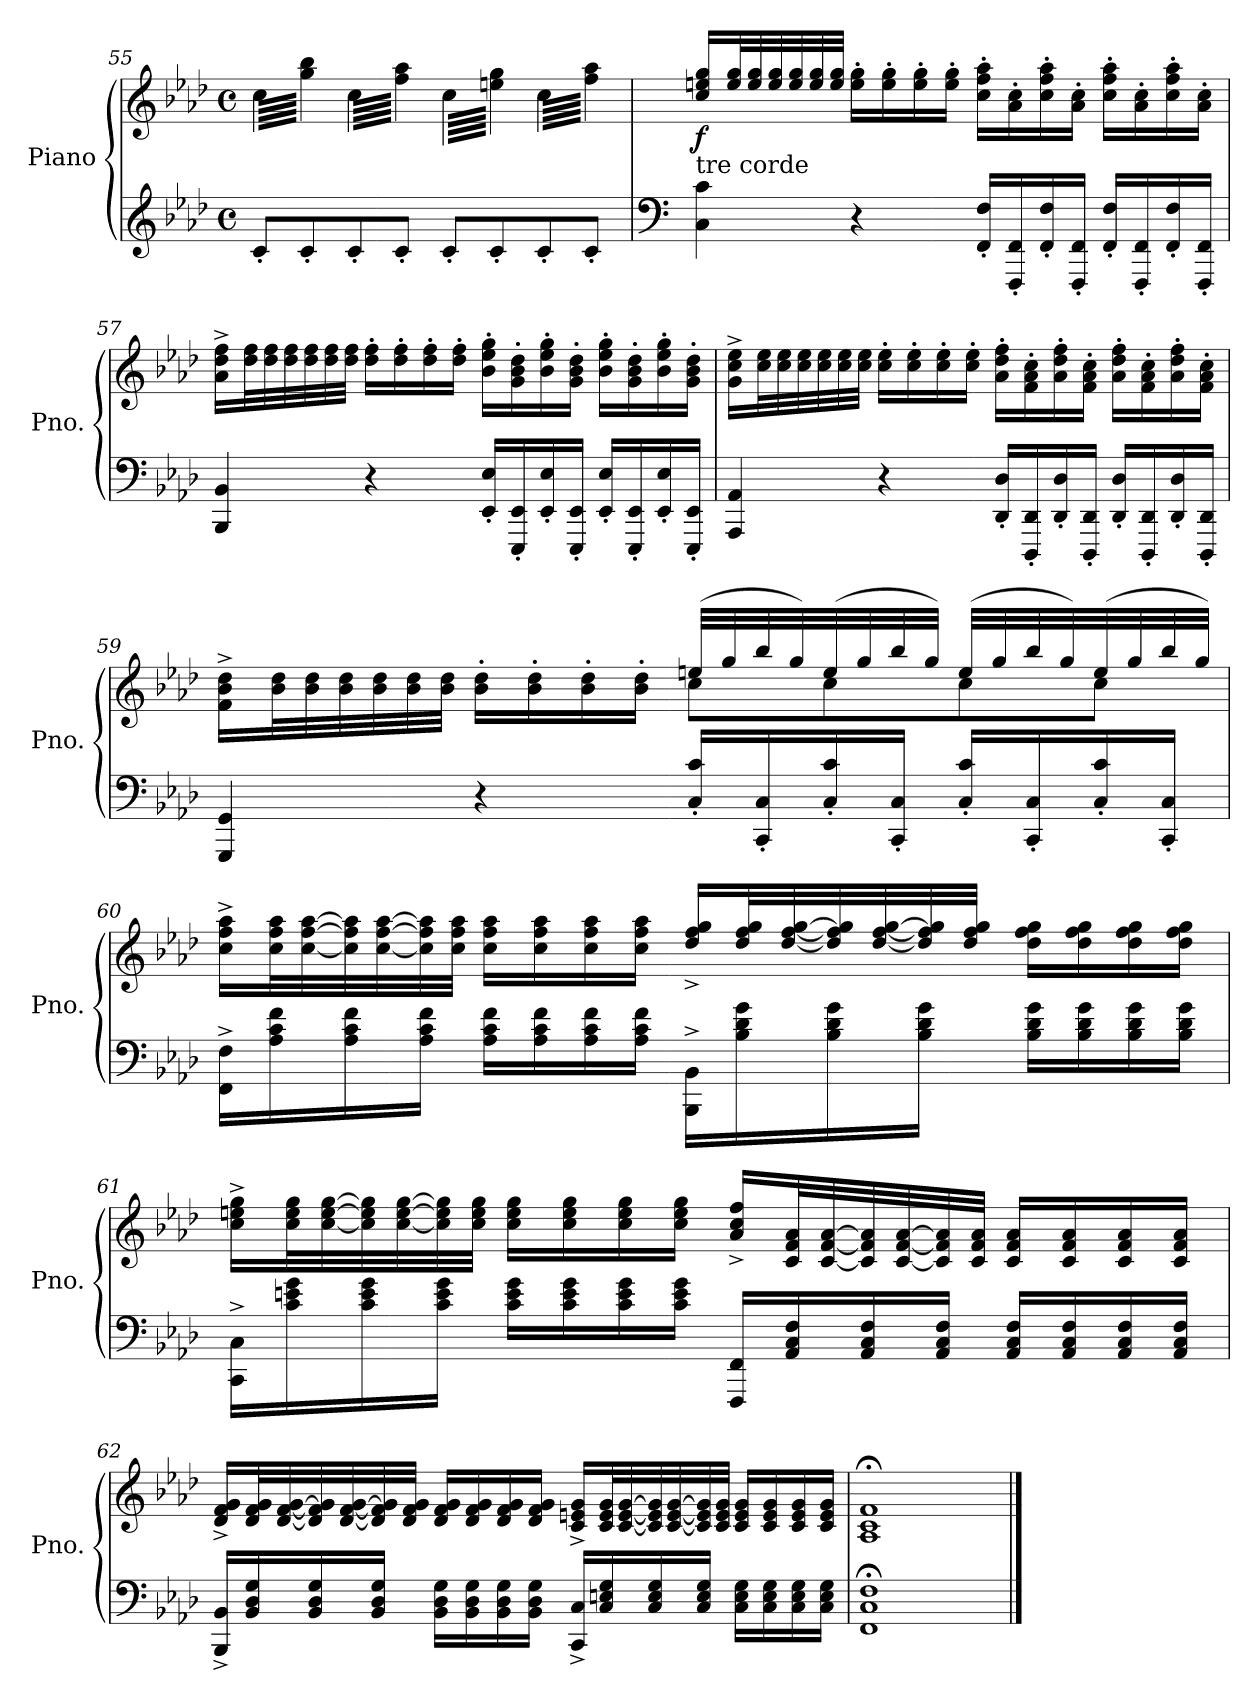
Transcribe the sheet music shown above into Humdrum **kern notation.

**kern	**kern	**dynam
*part1	*part1	*part1
*staff2	*staff1	*staff1/2
*I"Piano	*	*
*I'Pno.	*	*
*clefG2	*clefG2	*
*k[b-e-a-d-]	*k[b-e-a-d-]	*
*M4/4	*M4/4	*
*met(c)	*met(c)	*
=55	=55	=55
*	*tremolo	*
8c'/L	64cc\LLLL	.
.	64gg\ 64bb-\	.
.	64cc\	.
.	64gg\ 64bb-\	.
.	64cc\	.
.	64gg\ 64bb-\	.
.	64cc\	.
.	64gg\ 64bb-\	.
8c'/	64cc\	.
.	64gg\ 64bb-\	.
.	64cc\	.
.	64gg\ 64bb-\	.
.	64cc\	.
.	64gg\ 64bb-\	.
.	64cc\	.
.	64gg\ 64bb-\JJJJ	.
8c'/	64cc\LLLL	.
.	64ff\ 64aa-\	.
.	64cc\	.
.	64ff\ 64aa-\	.
.	64cc\	.
.	64ff\ 64aa-\	.
.	64cc\	.
.	64ff\ 64aa-\	.
8c'/J	64cc\	.
.	64ff\ 64aa-\	.
.	64cc\	.
.	64ff\ 64aa-\	.
.	64cc\	.
.	64ff\ 64aa-\	.
.	64cc\	.
.	64ff\ 64aa-\JJJJ	.
8c'/L	64cc\LLLL	.
.	64een\ 64gg\	.
.	64cc\	.
.	64een\ 64gg\	.
.	64cc\	.
.	64een\ 64gg\	.
.	64cc\	.
.	64een\ 64gg\	.
8c'/	64cc\	.
.	64een\ 64gg\	.
.	64cc\	.
.	64een\ 64gg\	.
.	64cc\	.
.	64een\ 64gg\	.
.	64cc\	.
.	64een\ 64gg\JJJJ	.
8c'/	64cc\LLLL	.
.	64ff\ 64aa-\	.
.	64cc\	.
.	64ff\ 64aa-\	.
.	64cc\	.
.	64ff\ 64aa-\	.
.	64cc\	.
.	64ff\ 64aa-\	.
8c'/J	64cc\	.
.	64ff\ 64aa-\	.
.	64cc\	.
.	64ff\ 64aa-\	.
.	64cc\	.
.	64ff\ 64aa-\	.
.	64cc\	.
.	64ff\ 64aa-\JJJJ	.
*	*Xtremolo	*
=56	=56	=56
*clefF4	*	*
*	*MM80	*
!LO:TX:a:t=tre corde	!	!
!	!	!LO:DY:b
4C\ 4c\	16cc/ 16een/ 16gg/LL	f
.	.	.
.	.	.
.	.	.
.	32ee/ 32gg/L	.
.	.	.
.	32ee/ 32gg/	.
.	.	.
.	32ee/ 32gg/	.
.	32ee/ 32gg/	.
.	32ee/ 32gg/	.
.	32ee/ 32gg/JJJ	.
4r	16ee\' 16gg\'LL	.
.	16ee\' 16gg\'	.
.	16ee\' 16gg\'	.
.	16ee\' 16gg\'JJ	.
16FF/' 16F/'LL	16cc\' 16ff\' 16aa-\'LL	.
16FFF/' 16FF/'	16a-\' 16cc\'	.
16FF/' 16F/'	16cc\' 16ff\' 16aa-\'	.
16FFF/' 16FF/'JJ	16a-\' 16cc\'JJ	.
16FF/' 16F/'LL	16cc\' 16ff\' 16aa-\'LL	.
16FFF/' 16FF/'	16a-\' 16cc\'	.
16FF/' 16F/'	16cc\' 16ff\' 16aa-\'	.
16FFF/' 16FF/'JJ	16a-\' 16cc\'JJ	.
=57	=57	=57
4BBB-/ 4BB-/	16a-\^ 16dd-\^ 16ff\^LL	.
.	32dd-\ 32ff\L	.
.	32dd-\ 32ff\	.
.	32dd-\ 32ff\	.
.	32dd-\ 32ff\	.
.	32dd-\ 32ff\	.
.	32dd-\ 32ff\JJJ	.
4r	16dd-\' 16ff\'LL	.
.	16dd-\' 16ff\'	.
.	16dd-\' 16ff\'	.
.	16dd-\' 16ff\'JJ	.
16EE-/' 16E-/'LL	16b-\' 16ee-\' 16gg\'LL	.
16EEE-/' 16EE-/'	16g\' 16b-\' 16dd-\'	.
16EE-/' 16E-/'	16b-\' 16ee-\' 16gg\'	.
16EEE-/' 16EE-/'JJ	16g\' 16b-\' 16dd-\'JJ	.
16EE-/' 16E-/'LL	16b-\' 16ee-\' 16gg\'LL	.
16EEE-/' 16EE-/'	16g\' 16b-\' 16dd-\'	.
16EE-/' 16E-/'	16b-\' 16ee-\' 16gg\'	.
16EEE-/' 16EE-/'JJ	16g\' 16b-\' 16dd-\'JJ	.
=58	=58	=58
4AAA-/ 4AA-/	16g\^ 16cc\^ 16ee-\^LL	.
.	32cc\ 32ee-\L	.
.	32cc\ 32ee-\	.
.	32cc\ 32ee-\	.
.	32cc\ 32ee-\	.
.	32cc\ 32ee-\	.
.	32cc\ 32ee-\JJJ	.
4r	16cc\' 16ee-\'LL	.
.	16cc\' 16ee-\'	.
.	16cc\' 16ee-\'	.
.	16cc\' 16ee-\'JJ	.
16DD-/' 16D-/'LL	16a-\' 16dd-\' 16ff\'LL	.
16DDD-/' 16DD-/'	16f\' 16a-\' 16cc\'	.
16DD-/' 16D-/'	16a-\' 16dd-\' 16ff\'	.
16DDD-/' 16DD-/'JJ	16f\' 16a-\' 16cc\'JJ	.
16DD-/' 16D-/'LL	16a-\' 16dd-\' 16ff\'LL	.
16DDD-/' 16DD-/'	16f\' 16a-\' 16cc\'	.
16DD-/' 16D-/'	16a-\' 16dd-\' 16ff\'	.
16DDD-/' 16DD-/'JJ	16f\' 16a-\' 16cc\'JJ	.
=59	=59	=59
*	*^	*
4GGG/ 4GG/	16f\^ 16b-\^ 16dd-\^LL	2ryy	.
.	32b-\ 32dd-\L	.	.
.	32b-\ 32dd-\	.	.
.	32b-\ 32dd-\	.	.
.	32b-\ 32dd-\	.	.
.	32b-\ 32dd-\	.	.
.	32b-\ 32dd-\JJJ	.	.
4r	16b-\' 16dd-\'LL	.	.
.	16b-\' 16dd-\'	.	.
.	16b-\' 16dd-\'	.	.
.	16b-\' 16dd-\'JJ	.	.
16C/' 16c/'LL	(>32een/LLL	8cc\L	.
.	32gg/	.	.
16CC/' 16C/'	32bb-/	.	.
.	32gg/)	.	.
16C/' 16c/'	(>32ee/	8cc\	.
.	32gg/	.	.
16CC/' 16C/'JJ	32bb-/	.	.
.	32gg/JJJ)	.	.
16C/' 16c/'LL	(>32ee/LLL	8cc\	.
.	32gg/	.	.
16CC/' 16C/'	32bb-/	.	.
.	32gg/)	.	.
16C/' 16c/'	(>32ee/	8cc\J	.
.	32gg/	.	.
16CC/' 16C/'JJ	32bb-/	.	.
.	32gg/JJJ)	.	.
*	*v	*v	*
=60	=60	=60
16FF\^ 16F\^LL	16cc\^ 16ff\^ 16aa-\^LL	.
16A-\ 16c\ 16f\	32cc\ 32ff\ 32aa-\L	.
.	[32cc\ [32ff\ [32aa-\	.
16A-\ 16c\ 16f\	32cc\] 32ff\] 32aa-\]	.
.	[32cc\ [32ff\ [32aa-\	.
16A-\ 16c\ 16f\JJ	32cc\] 32ff\] 32aa-\]	.
.	32cc\ 32ff\ 32aa-\JJJ	.
16A-\ 16c\ 16f\LL	16cc\ 16ff\ 16aa-\LL	.
16A-\ 16c\ 16f\	16cc\ 16ff\ 16aa-\	.
16A-\ 16c\ 16f\	16cc\ 16ff\ 16aa-\	.
16A-\ 16c\ 16f\JJ	16cc\ 16ff\ 16aa-\JJ	.
16BBB-\^ 16BB-\^LL	16dd-/^ 16ff/^ 16gg/^LL	.
16B-\ 16d-\ 16g\	32dd-/ 32ff/ 32gg/L	.
.	[32dd-/ [32ff/ [32gg/	.
16B-\ 16d-\ 16g\	32dd-/] 32ff/] 32gg/]	.
.	[32dd-/ [32ff/ [32gg/	.
16B-\ 16d-\ 16g\JJ	32dd-/] 32ff/] 32gg/]	.
.	32dd-/ 32ff/ 32gg/JJJ	.
16B-\ 16d-\ 16g\LL	16dd-\ 16ff\ 16gg\LL	.
16B-\ 16d-\ 16g\	16dd-\ 16ff\ 16gg\	.
16B-\ 16d-\ 16g\	16dd-\ 16ff\ 16gg\	.
16B-\ 16d-\ 16g\JJ	16dd-\ 16ff\ 16gg\JJ	.
=61	=61	=61
16CC\^ 16C\^LL	16cc\^ 16een\^ 16gg\^LL	.
16c\ 16en\ 16g\	32cc\ 32ee\ 32gg\L	.
.	[32cc\ [32ee\ [32gg\	.
16c\ 16e\ 16g\	32cc\] 32ee\] 32gg\]	.
.	[32cc\ [32ee\ [32gg\	.
16c\ 16e\ 16g\JJ	32cc\] 32ee\] 32gg\]	.
.	32cc\ 32ee\ 32gg\JJJ	.
16c\ 16e\ 16g\LL	16cc\ 16ee\ 16gg\LL	.
16c\ 16e\ 16g\	16cc\ 16ee\ 16gg\	.
16c\ 16e\ 16g\	16cc\ 16ee\ 16gg\	.
16c\ 16e\ 16g\JJ	16cc\ 16ee\ 16gg\JJ	.
16FFF/ 16FF/LL	16a-/^ 16cc/^ 16ff/^LL	.
16AA-/ 16C/ 16F/	32c/ 32f/ 32a-/L	.
.	[32c/ [32f/ [32a-/	.
16AA-/ 16C/ 16F/	32c/] 32f/] 32a-/]	.
.	[32c/ [32f/ [32a-/	.
16AA-/ 16C/ 16F/JJ	32c/] 32f/] 32a-/]	.
.	32c/ 32f/ 32a-/JJJ	.
16AA-/ 16C/ 16F/LL	16c/ 16f/ 16a-/LL	.
16AA-/ 16C/ 16F/	16c/ 16f/ 16a-/	.
16AA-/ 16C/ 16F/	16c/ 16f/ 16a-/	.
16AA-/ 16C/ 16F/JJ	16c/ 16f/ 16a-/JJ	.
=62	=62	=62
16BBB-/^ 16BB-/^LL	16d-/^ 16f/^ 16g/^LL	.
16BB-/ 16D-/ 16G/	32d-/ 32f/ 32g/L	.
.	[32d-/ [32f/ [32g/	.
16BB-/ 16D-/ 16G/	32d-/] 32f/] 32g/]	.
.	[32d-/ [32f/ [32g/	.
16BB-/ 16D-/ 16G/JJ	32d-/] 32f/] 32g/]	.
.	32d-/ 32f/ 32g/JJJ	.
16BB-\ 16D-\ 16G\LL	16d-/ 16f/ 16g/LL	.
16BB-\ 16D-\ 16G\	16d-/ 16f/ 16g/	.
16BB-\ 16D-\ 16G\	16d-/ 16f/ 16g/	.
16BB-\ 16D-\ 16G\JJ	16d-/ 16f/ 16g/JJ	.
*	*MM80	*
16CC/^ 16C/^LL	16c/^ 16en/^ 16g/^LL	.
16C/ 16En/ 16G/	32c/ 32e/ 32g/L	.
.	[32c/ [32e/ [32g/	.
*	*MM80	*
16C/ 16E/ 16G/	32c/] 32e/] 32g/]	.
.	[32c/ [32e/ [32g/	.
16C/ 16E/ 16G/JJ	32c/] 32e/] 32g/]	.
.	32c/ 32e/ 32g/JJJ	.
*	*MM80	*
16C\ 16E\ 16G\LL	16c/ 16e/ 16g/LL	.
*	*MM80	*
16C\ 16E\ 16G\	16c/ 16e/ 16g/	.
*	*MM80	*
16C\ 16E\ 16G\	16c/ 16e/ 16g/	.
*	*MM80	*
16C\ 16E\ 16G\JJ	16c/ 16e/ 16g/JJ	.
=63	=63	=63
1FF; 1C; 1F;	1A-;< 1c;< 1f;<	.
==	==	==
*-	*-	*-
